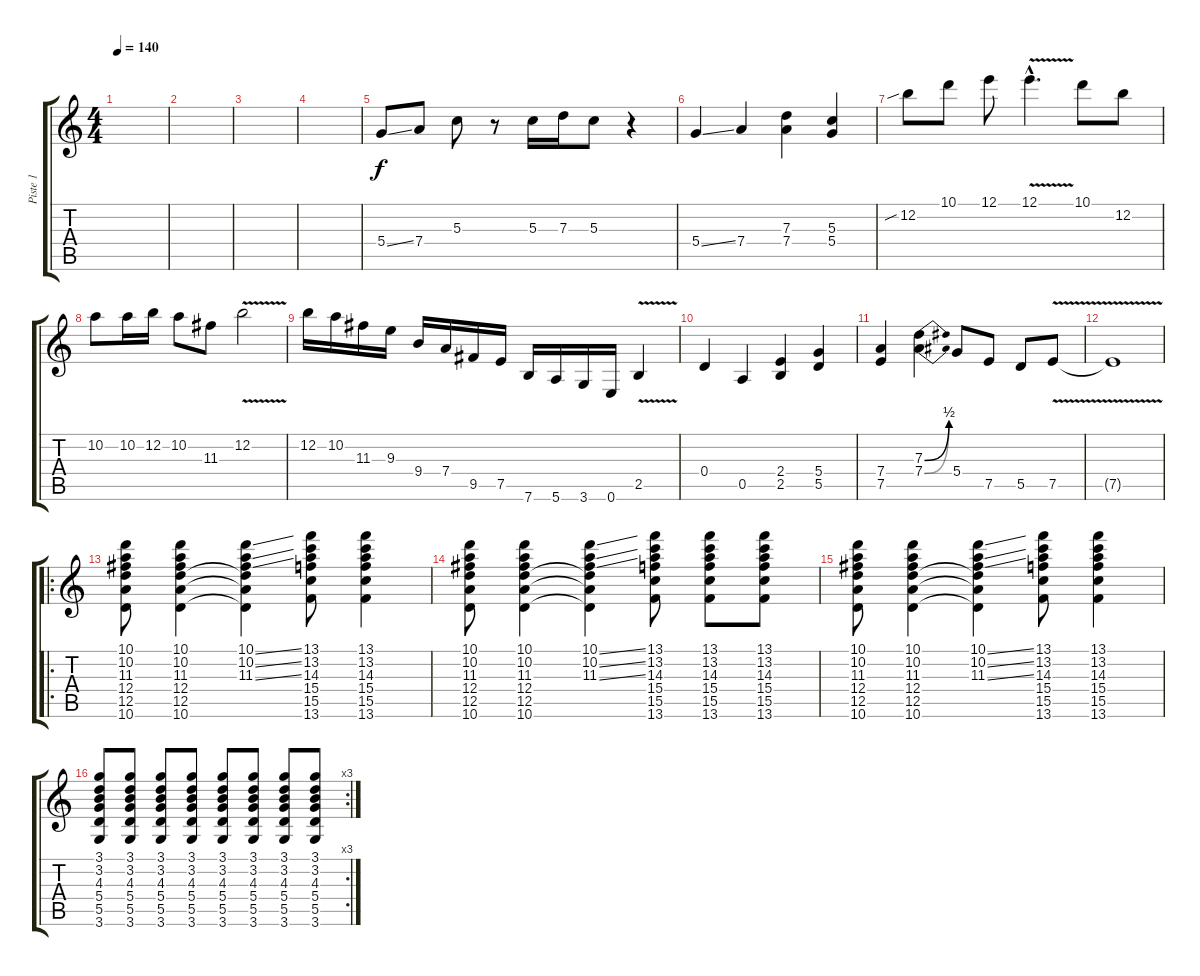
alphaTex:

\track ("Piste 1" "Piste 1") {instrument acousticguitarnylon}
\staff {score tabs}
\tuning (E4 B3 G3 D3 A2 E2) {hide}
\ts (4 4)
\tempo 140
\clef g2
\ks c
|
|
|
|
5.4{ss}.8 7.4.8 5.3.8 r.8 5.3.16 7.3.16 5.3.8 r.4 |
5.4{ss}.4 7.4.4 (7.3 7.4).4 (5.3 5.4).4 |
12.2{sib}.8 10.1.8 12.1.8 12.1{v hac}.4{d} 10.1.8 12.2.8 |
10.2.8 10.2.16 12.2.16 10.2.8 11.3.8 12.2{v}.2 |
12.2.16 10.2.16 11.3.16 9.3.16 9.4.16 7.4.16 9.5.16 7.5.16 7.6.16 5.6.16 3.6.16 0.6.16 2.5{v}.4 |
0.4.4 0.5.4 (2.4 2.5).4 (5.4 5.5).4 |
(7.4 7.5).4 (7.3{be (bend 0 0 60 2)} 7.4{be (bend 0 0 60 2)}).4 5.4.8 7.5.8 5.5.8 7.5{v}.8 |
7.5{t}.1 |
\ro
(10.1 10.2 11.3 12.4 12.5 10.6).8 (10.1 10.2 11.3 12.4 12.5 10.6).4 (10.1{ss} 10.2{ss} 11.3{ss} 12.4{t} 12.5{t} 10.6{t}).4 (13.1 13.2 14.3 15.4 15.5 13.6).8 (13.1 13.2 14.3 15.4 15.5 13.6).4 |
(10.1 10.2 11.3 12.4 12.5 10.6).8 (10.1 10.2 11.3 12.4 12.5 10.6).4 (10.1{ss} 10.2{ss} 11.3{ss} 12.4{t} 12.5{t} 10.6{t}).4 (13.1 13.2 14.3 15.4 15.5 13.6).8 (13.1 13.2 14.3 15.4 15.5 13.6).8 (13.1 13.2 14.3 15.4 15.5 13.6).8 |
(10.1 10.2 11.3 12.4 12.5 10.6).8 (10.1 10.2 11.3 12.4 12.5 10.6).4 (10.1{ss} 10.2{ss} 11.3{ss} 12.4{t} 12.5{t} 10.6{t}).4 (13.1 13.2 14.3 15.4 15.5 13.6).8 (13.1 13.2 14.3 15.4 15.5 13.6).4 |
\rc 3
(3.1 3.2 4.3 5.4 5.5 3.6).8 (3.1 3.2 4.3 5.4 5.5 3.6).8 (3.1 3.2 4.3 5.4 5.5 3.6).8 (3.1 3.2 4.3 5.4 5.5 3.6).8 (3.1 3.2 4.3 5.4 5.5 3.6).8 (3.1 3.2 4.3 5.4 5.5 3.6).8 (3.1 3.2 4.3 5.4 5.5 3.6).8 (3.1 3.2 4.3 5.4 5.5 3.6).8
